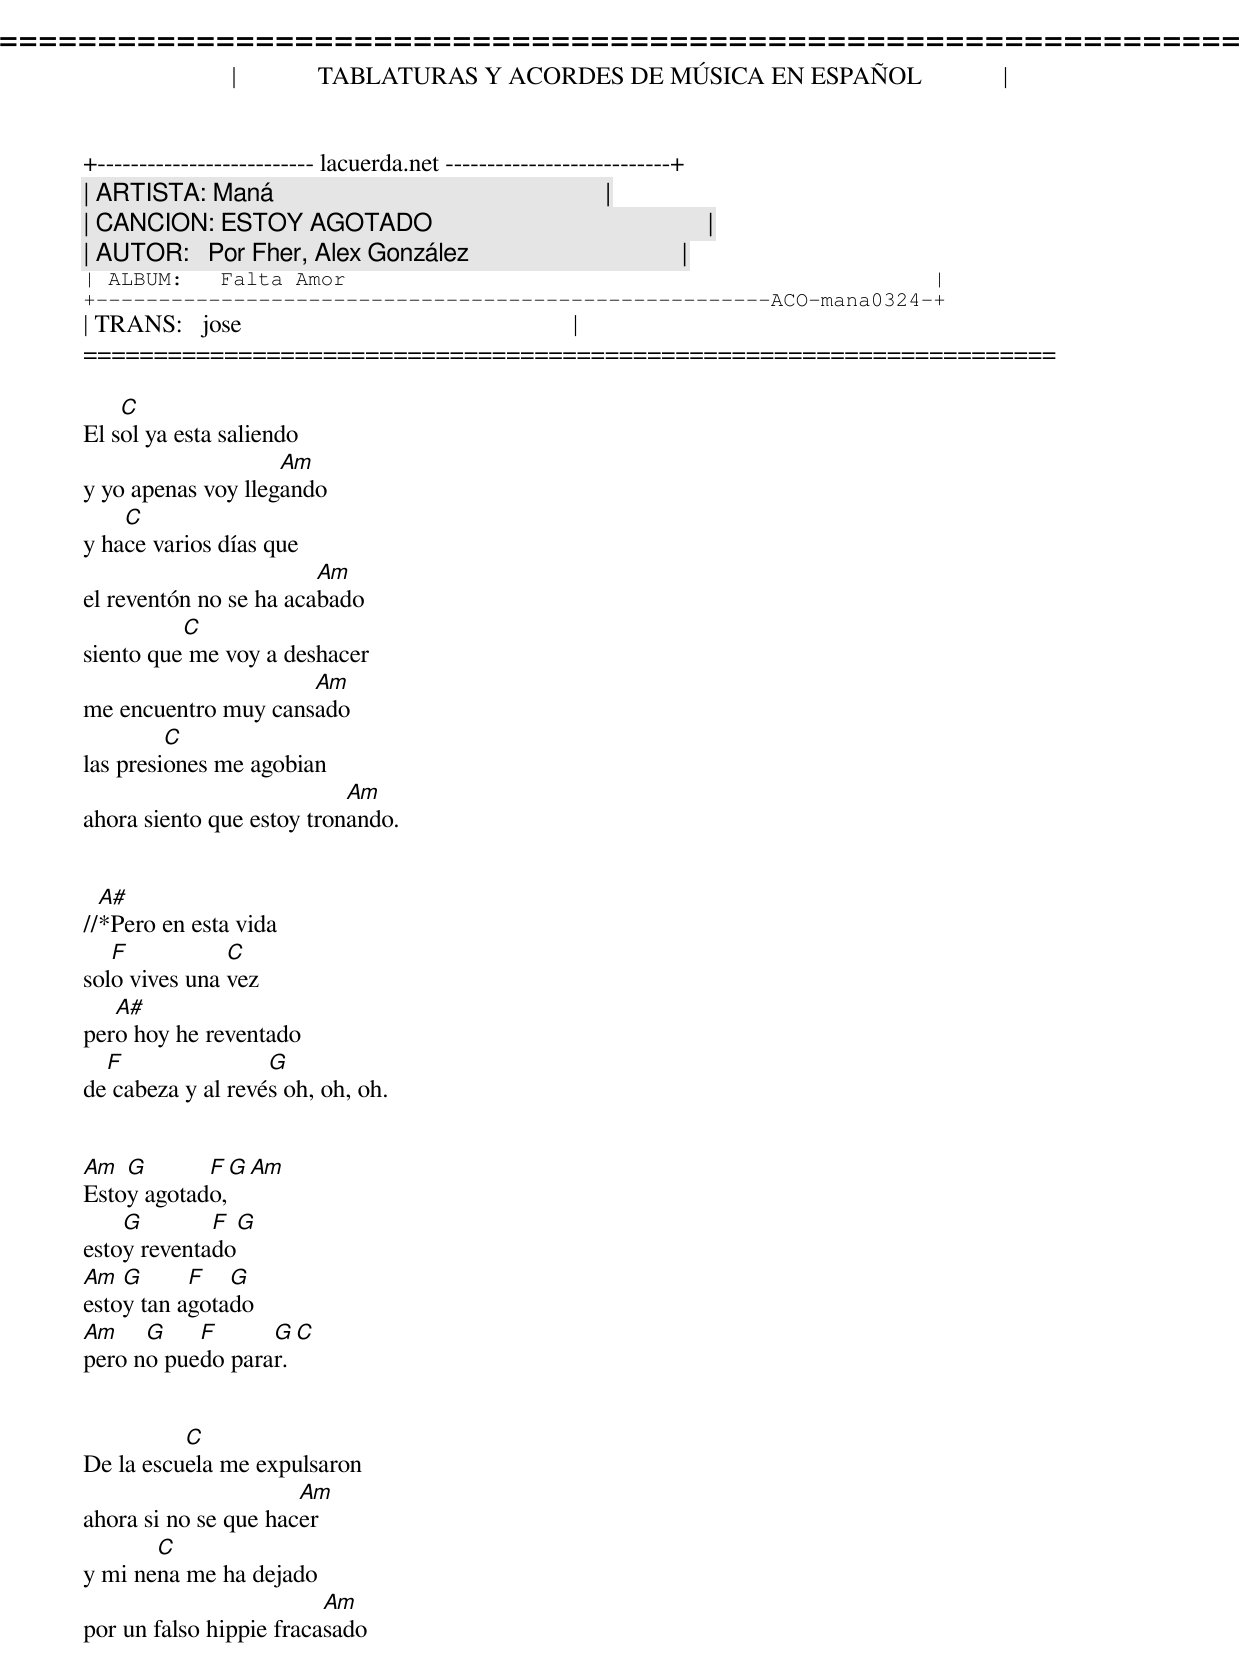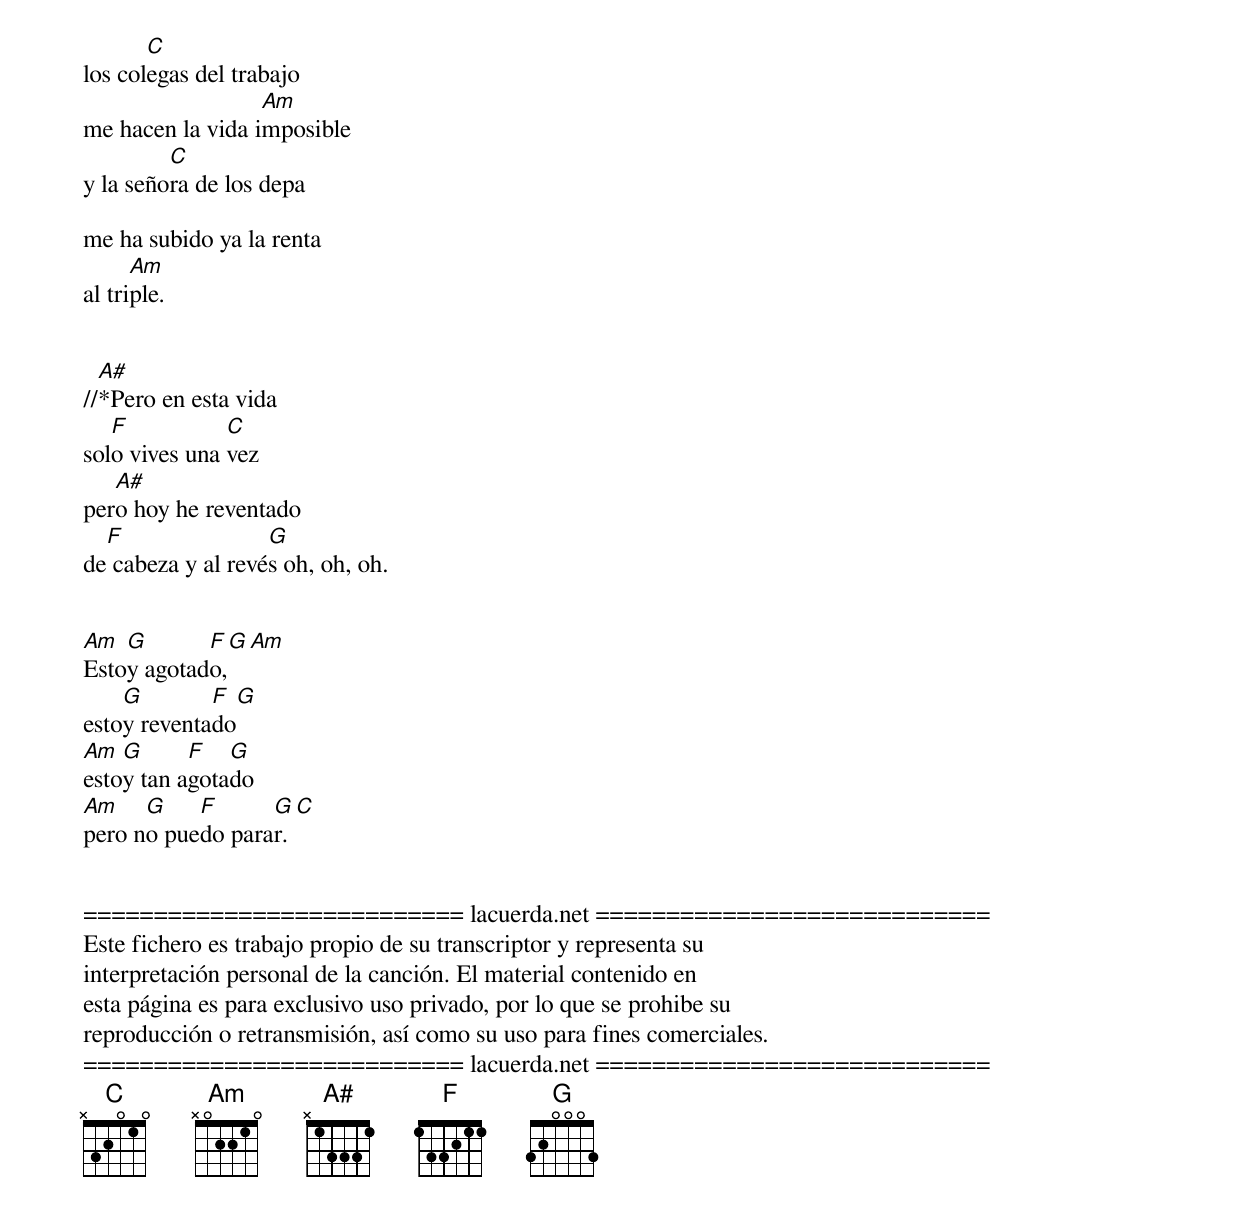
=====================================================================
|             TABLATURAS Y ACORDES DE MÚSICA EN ESPAÑOL             |
+-------------------------- lacuerda.net ---------------------------+
| ARTISTA: Maná                                                     |
| CANCION: ESTOY AGOTADO                                            |
| AUTOR:   Por Fher, Alex González                                  |
| ALBUM:   Falta Amor                                               |
+------------------------------------------------------ACO-mana0324-+
| TRANS:   jose                                                     |
=====================================================================

    C
El sol ya esta saliendo
                    Am
y yo apenas voy llegando
    C
y hace varios días que
                        Am
el reventón no se ha acabado
          C
siento que me voy a deshacer
                     Am
me encuentro muy cansado
         C
las presiones me agobian
                           Am
ahora siento que estoy tronando.


  A#
//*Pero en esta vida
   F           C
solo vives una vez
   A#
pero hoy he reventado
  F                G
de cabeza y al revés oh, oh, oh.


Am  G       F  G  Am
Estoy agotado,
    G        F   G
estoy reventado
Am  G      F   G
estoy tan agotado
Am    G    F      G   C
pero no puedo parar.


          C
De la escuela me expulsaron
                      Am
ahora si no se que hacer
       C
y mi nena me ha dejado
                         Am
por un falso hippie fracasado
       C
los colegas del trabajo
                  Am
me hacen la vida imposible
         C
y la señora de los depa

me ha subido ya la renta
      Am
al triple.


  A#
//*Pero en esta vida
   F           C
solo vives una vez
   A#
pero hoy he reventado
  F                G
de cabeza y al revés oh, oh, oh.


Am  G       F  G  Am
Estoy agotado,
    G        F   G
estoy reventado
Am  G      F   G
estoy tan agotado
Am    G    F      G   C
pero no puedo parar.


=========================== lacuerda.net ============================
Este fichero es trabajo propio de su transcriptor y representa su
interpretación personal de la canción. El material contenido en
esta página es para exclusivo uso privado, por lo que se prohibe su
reproducción o retransmisión, así como su uso para fines comerciales.
=========================== lacuerda.net ============================
